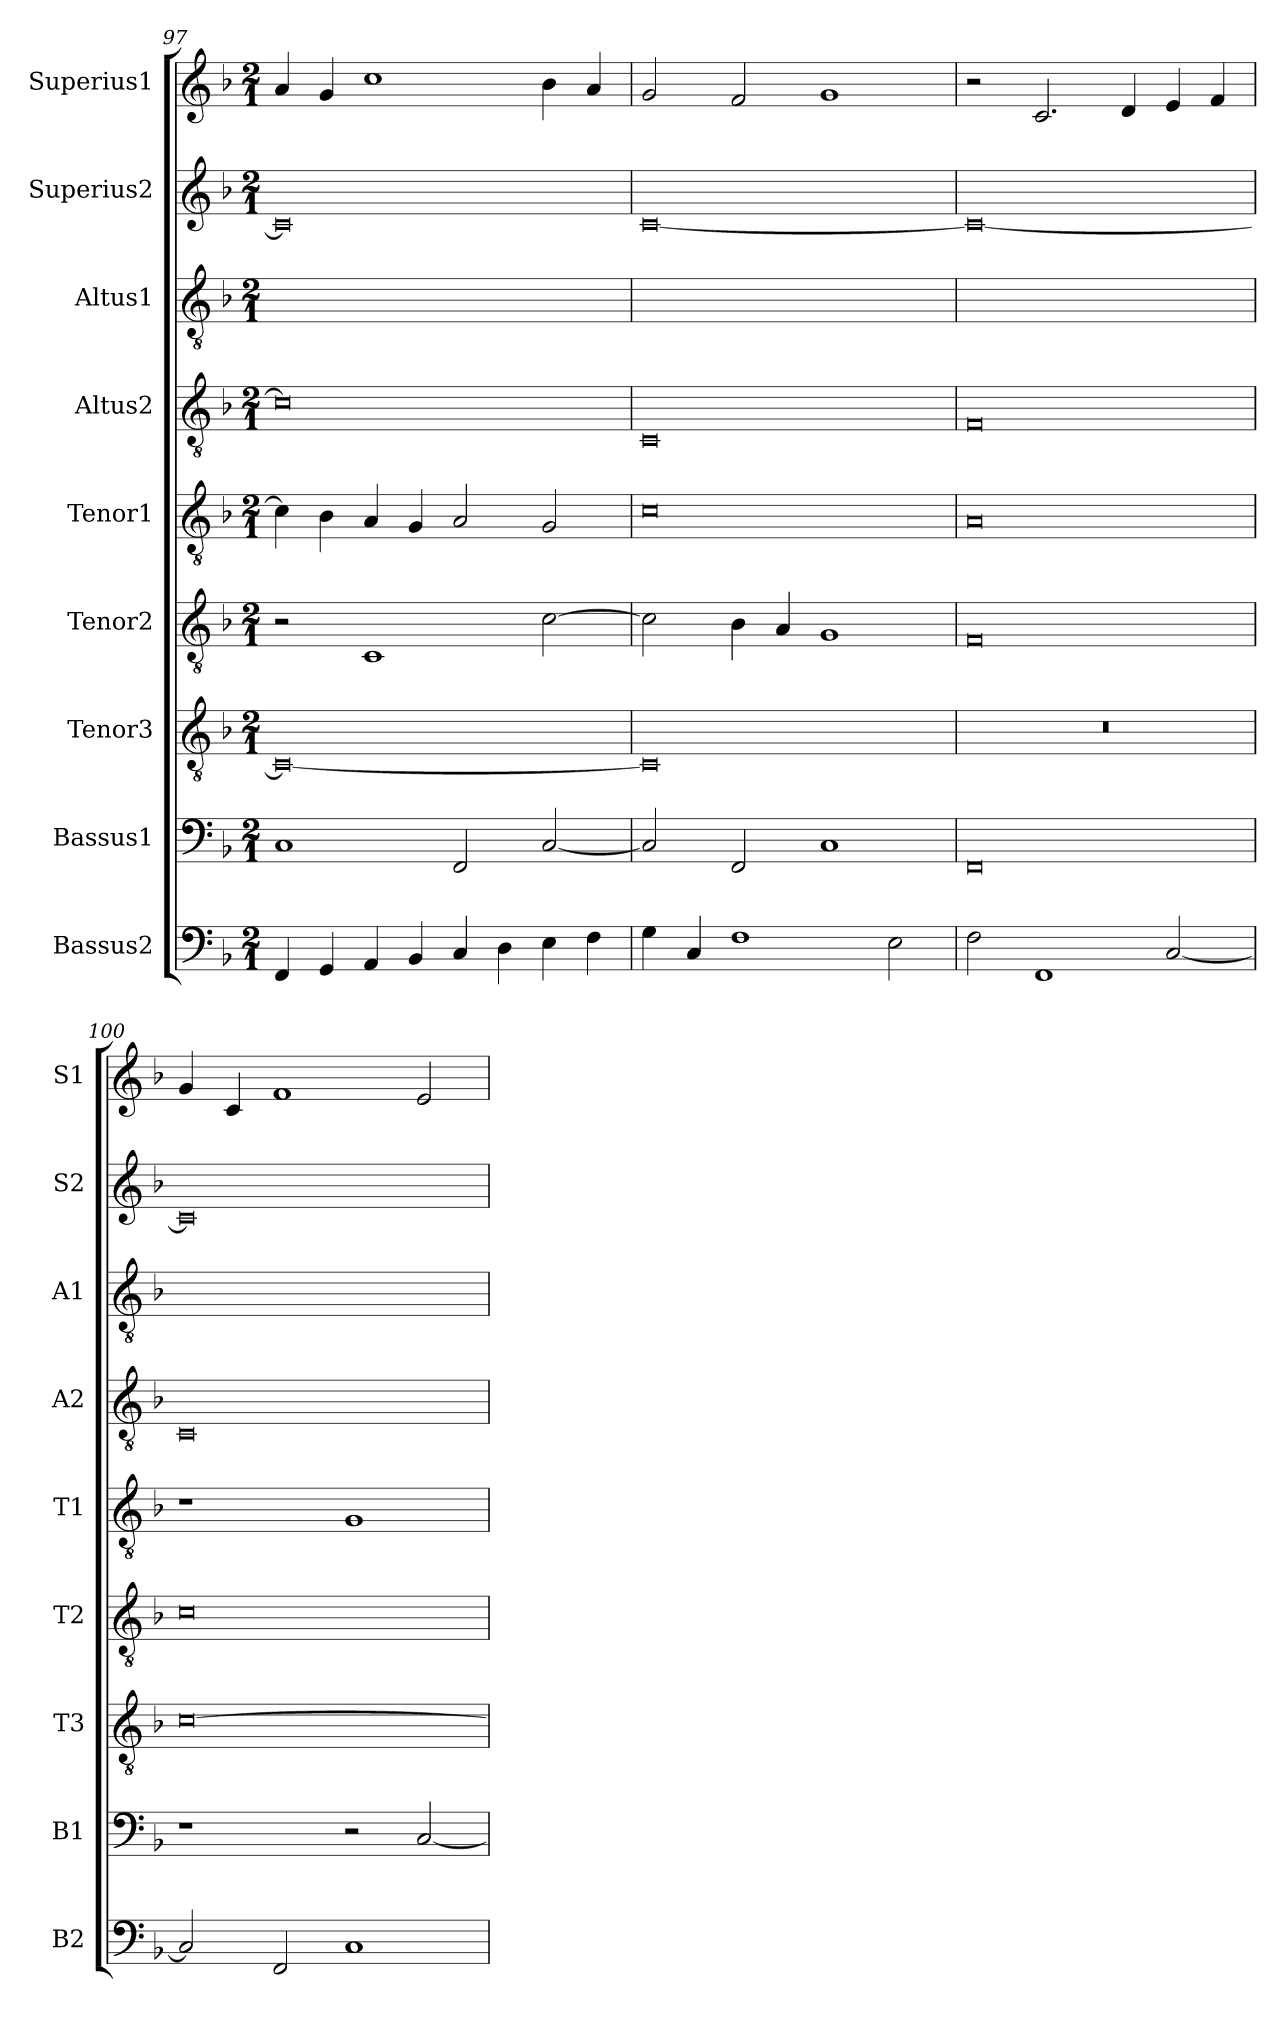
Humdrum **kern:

**kern	**kern	**kern	**kern	**kern	**kern	**kern	**kern	**kern
*part9	*part8	*part7	*part6	*part5	*part4	*part3	*part2	*part1
*staff9	*staff8	*staff7	*staff6	*staff5	*staff4	*staff3	*staff2	*staff1
*I"Bassus2	*I"Bassus1	*I"Tenor3	*I"Tenor2	*I"Tenor1	*I"Altus2	*I"Altus1	*I"Superius2	*I"Superius1
*I'B2	*I'B1	*I'T3	*I'T2	*I'T1	*I'A2	*I'A1	*I'S2	*I'S1
*clefF4	*clefF4	*clefGv2	*clefGv2	*clefGv2	*clefGv2	*clefGv2	*clefG2	*clefG2
*k[b-]	*k[b-]	*k[b-]	*k[b-]	*k[b-]	*k[b-]	*k[b-]	*k[b-]	*k[b-]
*d:	*d:	*d:	*d:	*d:	*d:	*d:	*d:	*d:
*M2/1	*M2/1	*M2/1	*M2/1	*M2/1	*M2/1	*M2/1	*M2/1	*M2/1
=97	=97	=97	=97	=97	=97	=97	=97	=97
4FF	1C	0C_	2r	4c]	0c]	0ryy	0c]	4a
4GG	.	.	.	4B-	.	.	.	4g
4AA	.	.	1C	4A	.	.	.	1cc
4BB-	.	.	.	4G	.	.	.	.
4C	2FF	.	.	2A	.	.	.	.
4D	.	.	.	.	.	.	.	.
4E	[2C	.	[2c	2G	.	.	.	4b-
4F	.	.	.	.	.	.	.	4a
=98	=98	=98	=98	=98	=98	=98	=98	=98
4G	2C]	0C]	2c]	0c	0C	0ryy	[0c	2g
4C	.	.	.	.	.	.	.	.
1F	2FF	.	4B-	.	.	.	.	2f
.	.	.	4A	.	.	.	.	.
.	1C	.	1G	.	.	.	.	1g
2E	.	.	.	.	.	.	.	.
=99	=99	=99	=99	=99	=99	=99	=99	=99
2F	0FF	0r	0F	0A	0F	0ryy	0c_	2r
1FF	.	.	.	.	.	.	.	2.c
.	.	.	.	.	.	.	.	4d
[2C	.	.	.	.	.	.	.	4e
.	.	.	.	.	.	.	.	4f
=100	=100	=100	=100	=100	=100	=100	=100	=100
2C]	1r	[0c	0c	1r	0C	0ryy	0c]	4g
.	.	.	.	.	.	.	.	4c
2FF	.	.	.	.	.	.	.	1f
1C	2r	.	.	1G	.	.	.	.
.	[2C	.	.	.	.	.	.	2e
=	=	=	=	=	=	=	=	=
*-	*-	*-	*-	*-	*-	*-	*-	*-
